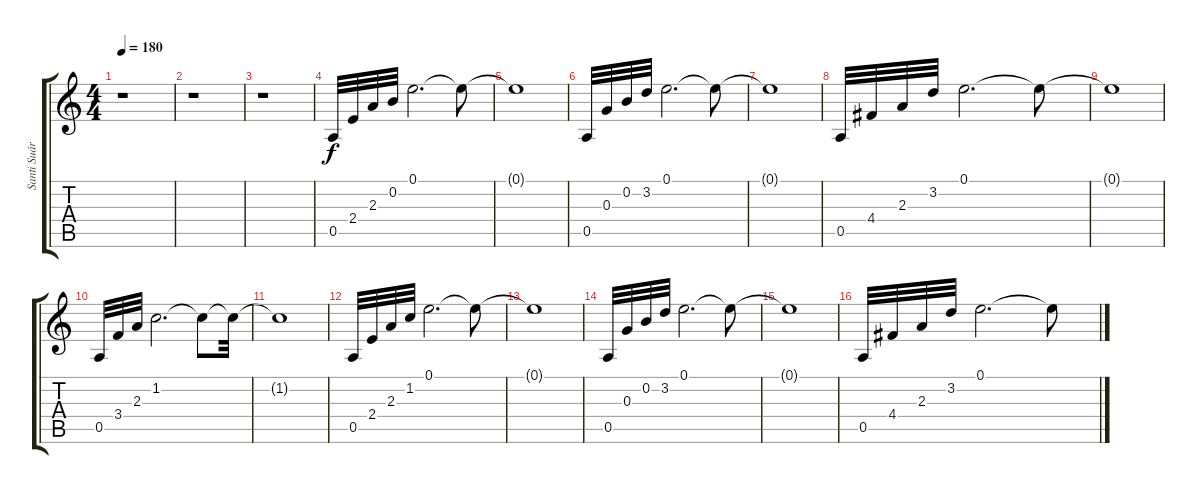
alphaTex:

\track ("Santi Suárez" "Santi Suár") {instrument acousticguitarsteel}
\staff {score tabs}
\tuning (E4 B3 G3 D3 A2 E2) {hide}
\ts (4 4)
\tempo 180
\clef g2
\ks c
r.1{dy f} |
r.1 |
r.1 |
0.5.32 2.4.32 2.3.32 0.2.32 0.1.2{d} 0.1{t}.8 |
0.1{t}.1 |
0.5.32 0.3.32 0.2.32 3.2.32 0.1.2{d} 0.1{t}.8 |
0.1{t}.1 |
0.5.32 4.4.32 2.3.32 3.2.32 0.1.2{d} 0.1{t}.8 |
0.1{t}.1 |
0.5.32 3.4.32 2.3.32 1.2.2{d} 1.2{t}.8 1.2{t}.32 |
1.2{t}.1 |
0.5.32 2.4.32 2.3.32 1.2.32 0.1.2{d} 0.1{t}.8 |
0.1{t}.1 |
0.5.32 0.3.32 0.2.32 3.2.32 0.1.2{d} 0.1{t}.8 |
0.1{t}.1 |
0.5.32 4.4.32 2.3.32 3.2.32 0.1.2{d} 0.1{t}.8
